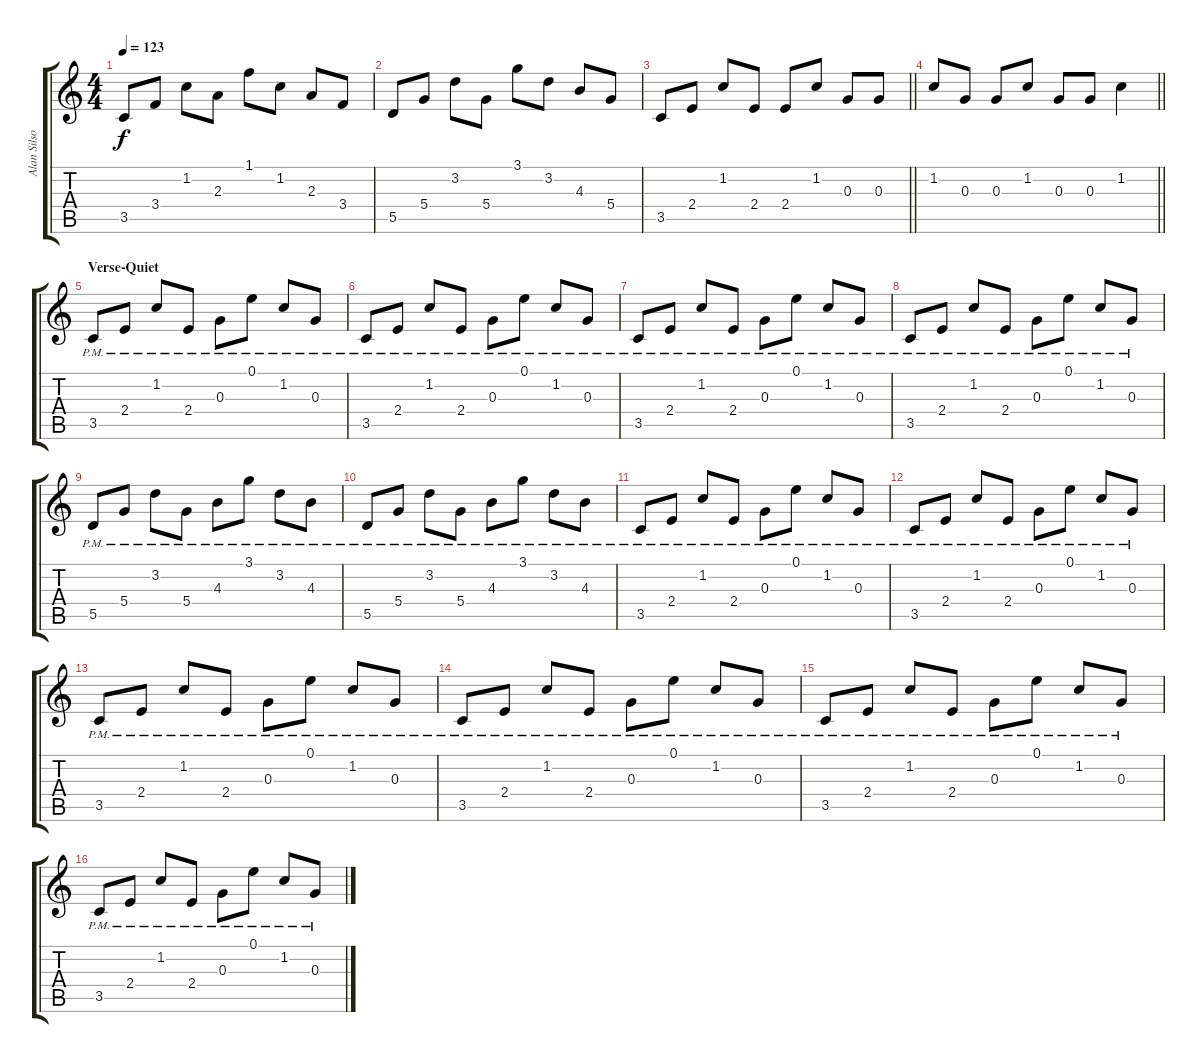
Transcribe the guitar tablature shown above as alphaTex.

\track ("Alan Silson - Rythm Guitar" "Alan Silso") {instrument distortionguitar}
\staff {score tabs}
\tuning (E4 B3 G3 D3 A2 E2) {hide}
\ts (4 4)
\tempo 123
\clef g2
\ks c
3.5.8{dy f} 3.4.8 1.2.8 2.3.8 1.1.8 1.2.8 2.3.8 3.4.8 |
5.5.8 5.4.8 3.2.8 5.4.8 3.1.8 3.2.8 4.3.8 5.4.8 |
\barLineRight lightlight
3.5.8 2.4.8 1.2.8 2.4.8 2.4.8 1.2.8 0.3.8 0.3.8 |
\barLineRight lightlight
1.2.8 0.3.8 0.3.8 1.2.8 0.3.8 0.3.8 1.2.4 |
\section ("" "Verse-Quiet")
3.5{pm}.8{volume 12 balance 12 instrument acousticguitarsteel} 2.4{pm}.8 1.2{pm}.8 2.4{pm}.8 0.3{pm}.8 0.1{pm}.8 1.2{pm}.8 0.3{pm}.8 |
3.5{pm}.8 2.4{pm}.8 1.2{pm}.8 2.4{pm}.8 0.3{pm}.8 0.1{pm}.8 1.2{pm}.8 0.3{pm}.8 |
3.5{pm}.8 2.4{pm}.8 1.2{pm}.8 2.4{pm}.8 0.3{pm}.8 0.1{pm}.8 1.2{pm}.8 0.3{pm}.8 |
3.5{pm}.8 2.4{pm}.8 1.2{pm}.8 2.4{pm}.8 0.3{pm}.8 0.1{pm}.8 1.2{pm}.8 0.3{pm}.8 |
5.5{pm}.8 5.4{pm}.8 3.2{pm}.8 5.4{pm}.8 4.3{pm}.8 3.1{pm}.8 3.2{pm}.8 4.3{pm}.8 |
5.5{pm}.8 5.4{pm}.8 3.2{pm}.8 5.4{pm}.8 4.3{pm}.8 3.1{pm}.8 3.2{pm}.8 4.3{pm}.8 |
3.5{pm}.8 2.4{pm}.8 1.2{pm}.8 2.4{pm}.8 0.3{pm}.8 0.1{pm}.8 1.2{pm}.8 0.3{pm}.8 |
3.5{pm}.8 2.4{pm}.8 1.2{pm}.8 2.4{pm}.8 0.3{pm}.8 0.1{pm}.8 1.2{pm}.8 0.3{pm}.8 |
3.5{pm}.8 2.4{pm}.8 1.2{pm}.8 2.4{pm}.8 0.3{pm}.8 0.1{pm}.8 1.2{pm}.8 0.3{pm}.8 |
3.5{pm}.8 2.4{pm}.8 1.2{pm}.8 2.4{pm}.8 0.3{pm}.8 0.1{pm}.8 1.2{pm}.8 0.3{pm}.8 |
3.5{pm}.8 2.4{pm}.8 1.2{pm}.8 2.4{pm}.8 0.3{pm}.8 0.1{pm}.8 1.2{pm}.8 0.3{pm}.8 |
3.5{pm}.8 2.4{pm}.8 1.2{pm}.8 2.4{pm}.8 0.3{pm}.8 0.1{pm}.8 1.2{pm}.8 0.3{pm}.8
